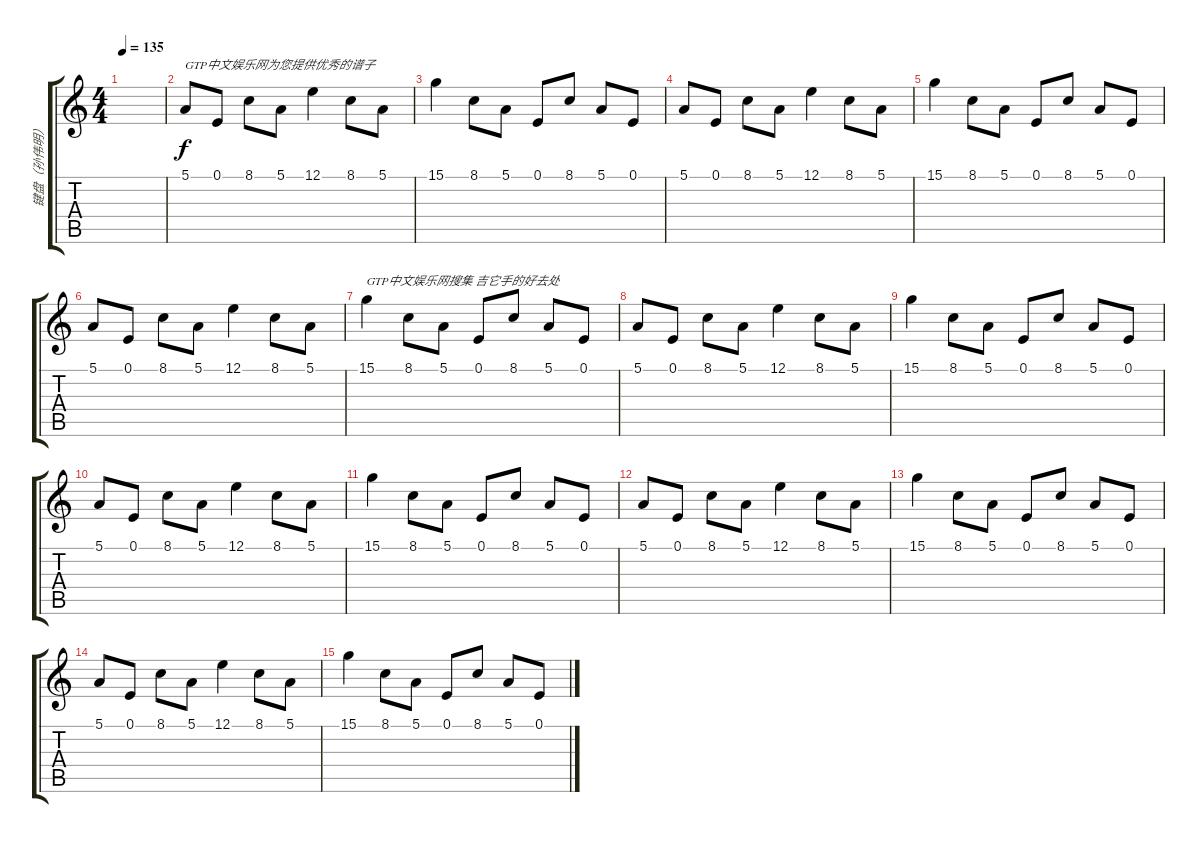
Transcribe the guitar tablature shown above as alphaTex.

\track ("键盘（孙伟明）" "键盘（孙伟明）") {instrument fx5brightness}
\staff {score tabs}
\tuning (E4 B3 G3 D3 A2 E2) {hide}
\ts (4 4)
\tempo 135
\clef g2
\ks c
|
5.1.8{txt "GTP中文娱乐网为您提供优秀的谱子"} 0.1.8 8.1.8 5.1.8 12.1.4 8.1.8 5.1.8 |
15.1.4 8.1.8 5.1.8 0.1.8 8.1.8 5.1.8 0.1.8 |
5.1.8 0.1.8 8.1.8 5.1.8 12.1.4 8.1.8 5.1.8 |
15.1.4 8.1.8 5.1.8 0.1.8 8.1.8 5.1.8 0.1.8 |
5.1.8 0.1.8 8.1.8 5.1.8 12.1.4 8.1.8 5.1.8 |
15.1.4{txt "GTP中文娱乐网搜集 吉它手的好去处"} 8.1.8 5.1.8 0.1.8 8.1.8 5.1.8 0.1.8 |
5.1.8 0.1.8 8.1.8 5.1.8 12.1.4 8.1.8 5.1.8 |
15.1.4 8.1.8 5.1.8 0.1.8 8.1.8 5.1.8 0.1.8 |
5.1.8{instrument vibraphone} 0.1.8 8.1.8 5.1.8 12.1.4 8.1.8 5.1.8 |
15.1.4 8.1.8 5.1.8 0.1.8 8.1.8 5.1.8 0.1.8 |
5.1.8 0.1.8 8.1.8 5.1.8 12.1.4 8.1.8 5.1.8 |
15.1.4 8.1.8 5.1.8 0.1.8 8.1.8 5.1.8 0.1.8 |
5.1.8{instrument vibraphone} 0.1.8 8.1.8 5.1.8 12.1.4 8.1.8 5.1.8 |
15.1.4 8.1.8 5.1.8 0.1.8 8.1.8 5.1.8 0.1.8
